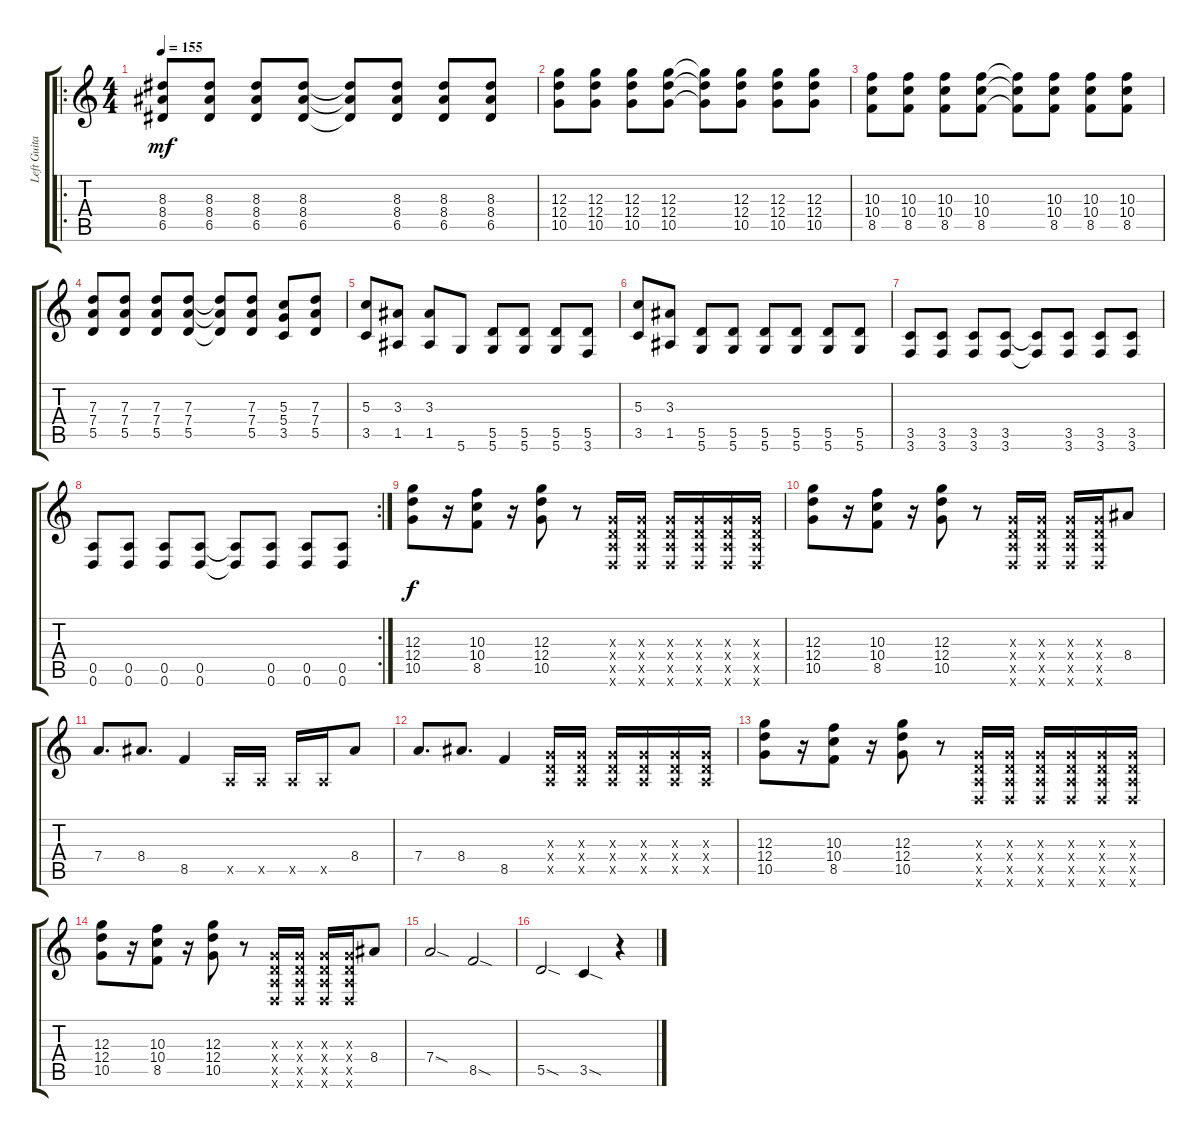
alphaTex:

\track ("Left Guitar" "Left Guita") {instrument distortionguitar}
\staff {score tabs}
\tuning (E4 B3 G3 D3 A2 D2) {hide}
\ro
\ts (4 4)
\tempo 155
\clef g2
\ks c
(8.3 8.4 6.5).8{dy mf} (8.3 8.4 6.5).8 (8.3 8.4 6.5).8 (8.3 8.4 6.5).8 (8.3{t} 8.4{t} 6.5{t}).8 (8.3 8.4 6.5).8 (8.3 8.4 6.5).8 (8.3 8.4 6.5).8 |
(12.3 12.4 10.5).8 (12.3 12.4 10.5).8 (12.3 12.4 10.5).8 (12.3 12.4 10.5).8 (12.3{t} 12.4{t} 10.5{t}).8 (12.3 12.4 10.5).8 (12.3 12.4 10.5).8 (12.3 12.4 10.5).8 |
(10.3 10.4 8.5).8 (10.3 10.4 8.5).8 (10.3 10.4 8.5).8 (10.3 10.4 8.5).8 (10.3{t} 10.4{t} 8.5{t}).8 (10.3 10.4 8.5).8 (10.3 10.4 8.5).8 (10.3 10.4 8.5).8 |
(7.3 7.4 5.5).8 (7.3 7.4 5.5).8 (7.3 7.4 5.5).8 (7.3 7.4 5.5).8 (7.3{t} 7.4{t} 5.5{t}).8 (7.3 7.4 5.5).8 (5.3 5.4 3.5).8 (7.3 7.4 5.5).8 |
(5.3 3.5).8 (3.3 1.5).8 (3.3 1.5).8 5.6.8 (5.5 5.6).8 (5.5 5.6).8 (5.5 5.6).8 (5.5 3.6).8 |
(5.3 3.5).8 (3.3 1.5).8 (5.5 5.6).8 (5.5 5.6).8 (5.5 5.6).8 (5.5 5.6).8 (5.5 5.6).8 (5.5 5.6).8 |
(3.5 3.6).8 (3.5 3.6).8 (3.5 3.6).8 (3.5 3.6).8 (3.5{t} 3.6{t}).8 (3.5 3.6).8 (3.5 3.6).8 (3.5 3.6).8 |
\rc 2
(0.5 0.6).8 (0.5 0.6).8 (0.5 0.6).8 (0.5 0.6).8 (0.5{t} 0.6{t}).8 (0.5 0.6).8 (0.5 0.6).8 (0.5 0.6).8 |
(12.3 12.4 10.5).8{dy f} r.16 (10.3 10.4 8.5).8 r.16 (12.3 12.4 10.5).8 r.8 (0.3{x} 0.4{x} 0.5{x} 0.6{x}).16 (0.3{x} 0.4{x} 0.5{x} 0.6{x}).16 (0.3{x} 0.4{x} 0.5{x} 0.6{x}).16 (0.3{x} 0.4{x} 0.5{x} 0.6{x}).16 (0.3{x} 0.4{x} 0.5{x} 0.6{x}).16 (0.3{x} 0.4{x} 0.5{x} 0.6{x}).16 |
(12.3 12.4 10.5).8 r.16 (10.3 10.4 8.5).8 r.16 (12.3 12.4 10.5).8 r.8 (0.3{x} 0.4{x} 0.5{x} 0.6{x}).16 (0.3{x} 0.4{x} 0.5{x} 0.6{x}).16 (0.3{x} 0.4{x} 0.5{x} 0.6{x}).16 (0.3{x} 0.4{x} 0.5{x} 0.6{x}).16 8.4.8 |
7.4.8{d} 8.4.8{d} 8.5.4 0.5{x}.16 0.5{x}.16 0.5{x}.16 0.5{x}.16 8.4.8 |
7.4.8{d} 8.4.8{d} 8.5.4 (0.3{x} 0.4{x} 0.5{x}).16 (0.3{x} 0.4{x} 0.5{x}).16 (0.3{x} 0.4{x} 0.5{x}).16 (0.3{x} 0.4{x} 0.5{x}).16 (0.3{x} 0.4{x} 0.5{x}).16 (0.3{x} 0.4{x} 0.5{x}).16 |
(12.3 12.4 10.5).8 r.16 (10.3 10.4 8.5).8 r.16 (12.3 12.4 10.5).8 r.8 (0.3{x} 0.4{x} 0.5{x} 0.6{x}).16 (0.3{x} 0.4{x} 0.5{x} 0.6{x}).16 (0.3{x} 0.4{x} 0.5{x} 0.6{x}).16 (0.3{x} 0.4{x} 0.5{x} 0.6{x}).16 (0.3{x} 0.4{x} 0.5{x} 0.6{x}).16 (0.3{x} 0.4{x} 0.5{x} 0.6{x}).16 |
(12.3 12.4 10.5).8 r.16 (10.3 10.4 8.5).8 r.16 (12.3 12.4 10.5).8 r.8 (0.3{x} 0.4{x} 0.5{x} 0.6{x}).16 (0.3{x} 0.4{x} 0.5{x} 0.6{x}).16 (0.3{x} 0.4{x} 0.5{x} 0.6{x}).16 (0.3{x} 0.4{x} 0.5{x} 0.6{x}).16 8.4.8 |
7.4{sod}.2 8.5{sod}.2 |
5.5{sod}.2 3.5{sod}.4 r.4
